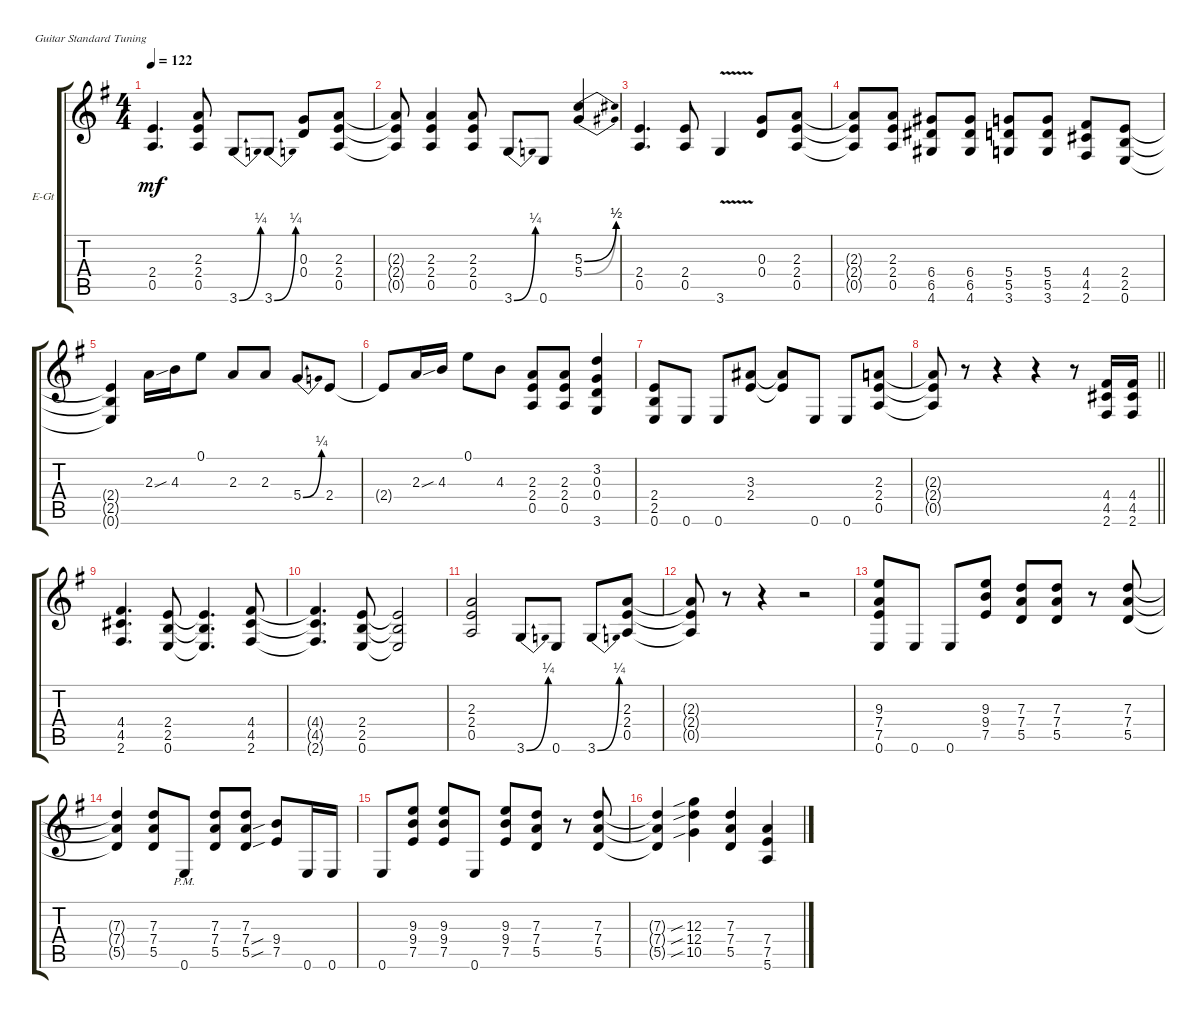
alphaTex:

\defaultSystemsLayout 4
\bracketExtendMode groupsimilarinstruments
\firstSystemTrackNameOrientation horizontal
\otherSystemsTrackNameOrientation horizontal
\track ("VINNIE VINCENT" "E-Gt") {solo instrument distortionguitar}
\staff {score tabs}
\tuning (E4 B3 G3 D3 A2 E2)
\ts (4 4)
\tempo 122
\clef g2
\ks g
(0.5 2.4).4{d dy mf} (0.5 2.4 2.3).8 3.6{be (bend 0 0 25.2 1)}.8 3.6{be (bend 0 0 27 1)}.8 (0.4 0.3).8 (2.3 2.4 0.5).8 |
(2.3{t} 2.4{t} 0.5{t}).8 (0.5 2.4 2.3).4 (2.3 2.4 0.5).8 3.6{be (bend 0 0 23.4 1)}.8 0.6.8 (5.4{be (bend 0 0 24.599999999999998 2)} 5.3{be (bend 0 0 20.4 2)}).4 |
(0.5 2.4).4{d} (2.4 0.5).8 3.6{v}.4 (0.4 0.3).8 (0.5 2.4 2.3).8 |
(0.5{t} 2.4{t} 2.3{t}).8 (0.5 2.4 2.3).8 (6.4 6.5 4.6).8 (4.6 6.5 6.4).8 (5.4 5.5 3.6).8 (3.6 5.5 5.4).8 (4.4 4.5 2.6).8 (0.6 2.5 2.4).8 |
(0.6{t} 2.5{t} 2.4{t}).4 2.3{sou}.16 4.3.16 0.1.8 2.3.8 2.3.8 5.4{be (bend 0 0 21 1)}.8 2.4.8 |
2.4{t}.8 2.3{sou}.16 4.3.16 0.1.8 4.3.8 (2.3 2.4 0.5).8 (0.5 2.4 2.3).8 (3.2 0.3 0.4 3.6).4 |
(0.6 2.5 2.4).8 0.6.8 0.6.8 (3.3 2.4).8 (3.3{t} 2.4{t}).8 0.6.8 0.6.8 (0.5 2.4 2.3).8 |
\barLineRight lightlight
(0.5{t} 2.4{t} 2.3{t}).8 r.8 r.4 r.4 r.8 (4.4 4.5 2.6).16 (2.6 4.5 4.4).16 |
(4.4 4.5 2.6).4{d} (0.6 2.5 2.4).8 (0.6{t} 2.5{t} 2.4{t}).4{d} (4.4 4.5 2.6).8 |
(4.4{t} 4.5{t} 2.6{t}).4{d} (0.6 2.5 2.4).8 (0.6{t} 2.5{t} 2.4{t}).2 |
(2.4 0.5 2.3).2 3.6{be (bend 0 0 22.2 1)}.8 0.6.8 3.6{be (bend 0 0 27 1)}.8 (0.5 2.4 2.3).8 |
(0.5{t} 2.4{t} 2.3{t}).8 r.8 r.4 r.2 |
(0.6 7.5 7.4 9.3).8 0.6.8 0.6.8 (7.5 9.4 9.3).8 (5.5 7.4 7.3).8 (7.3 7.4 5.5).8 r.8 (5.5 7.4 7.3).8 |
(5.5{t} 7.4{t} 7.3{t}).4 (7.3 7.4 5.5).8 0.6{pm}.8 (5.5 7.4 7.3).8 (7.3 7.4{sou} 5.5{sou}).8 (9.4 7.5).8 0.6.16 0.6.16 |
0.6.8 (7.5 9.4 9.3).8 (9.3 9.4 7.5).8 0.6.8 (7.5 9.4 9.3).8 (7.3 7.4 5.5).8 r.8 (7.3 7.4 5.5).8 |
(5.5{t} 7.4{t} 7.3{t}).4 (10.5{sib} 12.4{sib} 12.3{sib}).4 (5.5 7.4 7.3).4 (5.6 7.5 7.4).4
